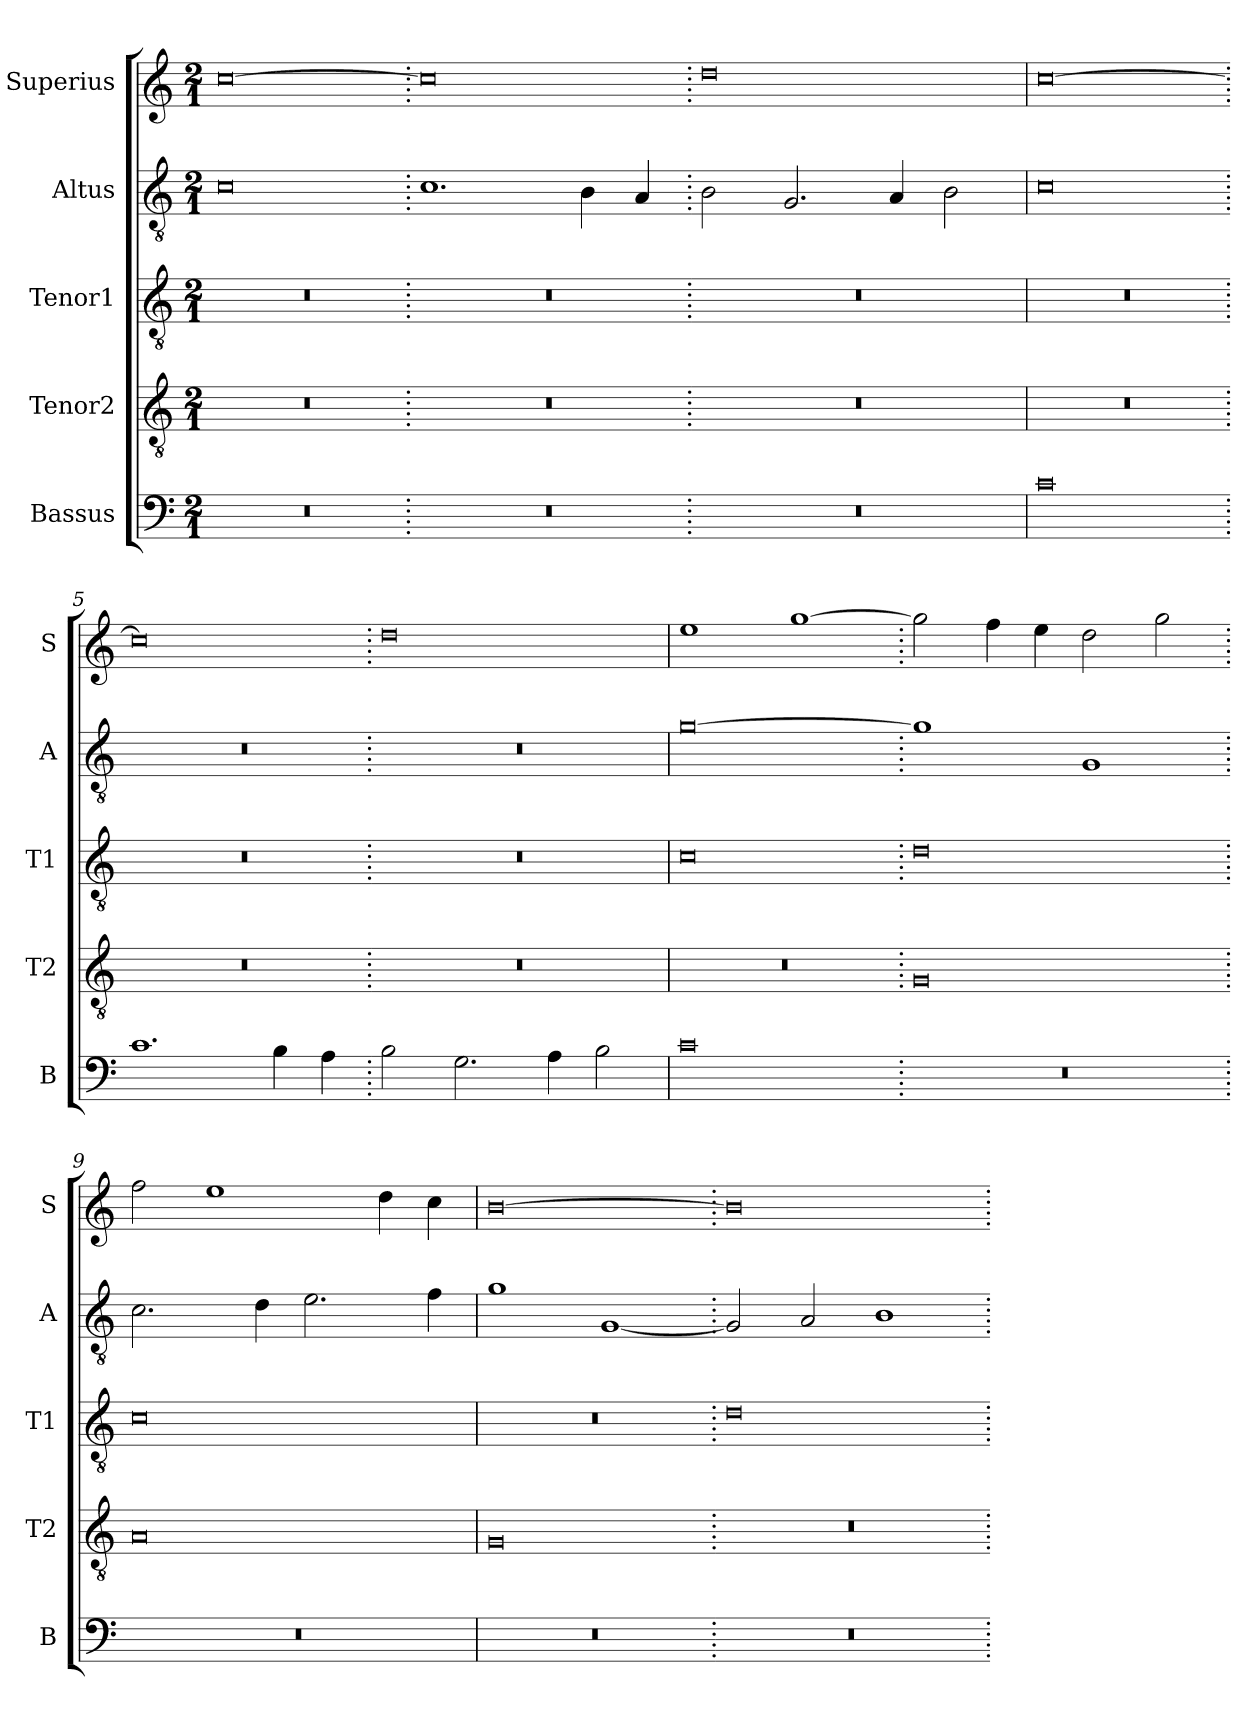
**kern	**kern	**kern	**kern	**kern
*part5	*part4	*part3	*part2	*part1
*staff5	*staff4	*staff3	*staff2	*staff1
*I"Bassus	*I"Tenor2	*I"Tenor1	*I"Altus	*I"Superius
*I'B	*I'T2	*I'T1	*I'A	*I'S
*clefF4	*clefGv2	*clefGv2	*clefGv2	*clefG2
*k[]	*k[]	*k[]	*k[]	*k[]
*M2/1	*M2/1	*M2/1	*M2/1	*M2/1
=1	=1	=1	=1	=1
0r	0r	0r	0c	[0cc
=2.	=2.	=2.	=2.	=2.
0r	0r	0r	1.c	0cc]
.	.	.	4B\	.
.	.	.	4A/	.
=3.	=3.	=3.	=3.	=3.
0r	0r	0r	2B\	0dd
.	.	.	2.G/	.
.	.	.	4A/	.
.	.	.	2B\	.
=4	=4	=4	=4	=4
0c	0r	0r	0c	[0cc
=5.	=5.	=5.	=5.	=5.
1.c	0r	0r	0r	0cc]
4B\	.	.	.	.
4A\	.	.	.	.
=6.	=6.	=6.	=6.	=6.
2B\	0r	0r	0r	0dd
2.G\	.	.	.	.
4A\	.	.	.	.
2B\	.	.	.	.
=7	=7	=7	=7	=7
0c	0r	0c	[0g	1ee
.	.	.	.	[1gg
=8.	=8.	=8.	=8.	=8.
0r	0G	0d	1g]	2gg\]
.	.	.	.	4ff\
.	.	.	.	4ee\
.	.	.	1G	2dd\
.	.	.	.	2gg\
=9.	=9.	=9.	=9.	=9.
0r	0A	0c	2.c\	2ff\
.	.	.	.	1ee
.	.	.	4d\	.
.	.	.	2.e\	.
.	.	.	.	4dd\
.	.	.	4f\	4cc\
=10	=10	=10	=10	=10
0r	0G	0r	1g	[0b
.	.	.	[1G	.
=11.	=11.	=11.	=11.	=11.
0r	0r	0d	2G/]	0b]
.	.	.	2A/	.
.	.	.	1B	.
=.	=.	=.	=.	=.
*-	*-	*-	*-	*-
